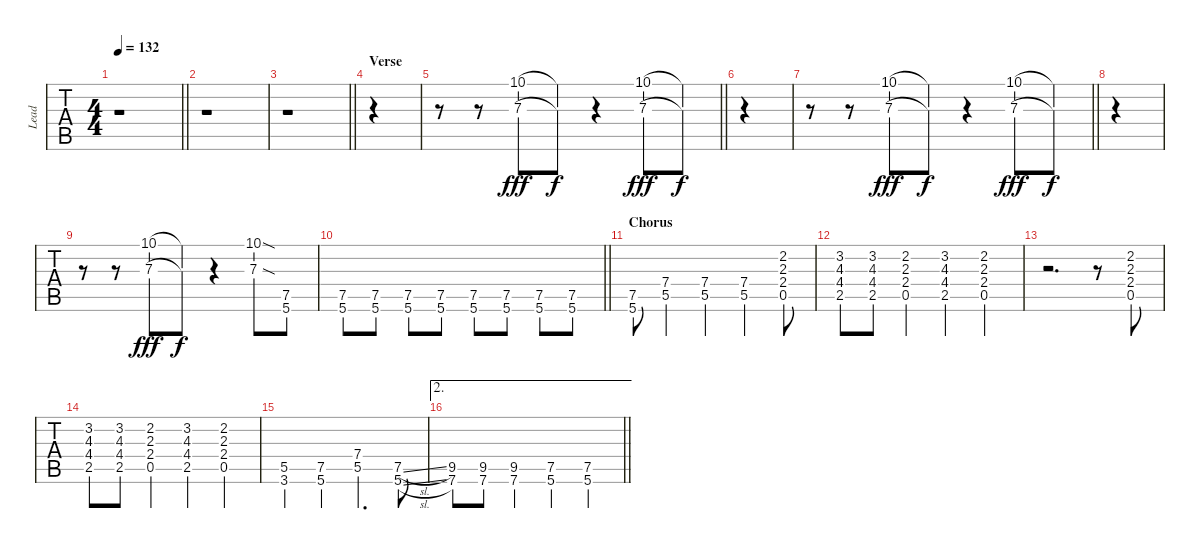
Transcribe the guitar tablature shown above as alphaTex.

\track ("Lead" "Lead") {instrument distortionguitar}
\staff {tabs}
\tuning (E4 B3 G3 D3 A2 E2) {hide}
\ts (4 4)
\tempo 132
\clef g2
\barLineRight lightlight
\ks d
r.1{dy f} |
r.1 |
\barLineRight lightlight
r.1 |
\section ("" "Verse")
|
\barLineRight lightlight
r.8 r.8 (10.1 7.3).8{dy fff} (10.1{t} 7.3{t}).8{dy f} r.4 (10.1 7.3).8{dy fff} (10.1{t} 7.3{t}).8{dy f} |
|
\barLineRight lightlight
r.8 r.8 (10.1 7.3).8{dy fff} (10.1{t} 7.3{t}).8{dy f} r.4 (10.1 7.3).8{dy fff} (10.1{t} 7.3{t}).8{dy f} |
|
r.8 r.8 (10.1 7.3).8{dy fff} (10.1{t} 7.3{t}).8{dy f} r.4 (10.1{sod} 7.3{sod}).8 (7.5 5.6).8 |
\barLineRight lightlight
(7.5 5.6).8 (7.5 5.6).8 (7.5 5.6).8 (7.5 5.6).8 (7.5 5.6).8 (7.5 5.6).8 (7.5 5.6).8 (7.5 5.6).8 |
\section ("" "Chorus")
(7.5 5.6).8 (7.4 5.5).4 (7.4 5.5).4 (7.4 5.5).4 (2.2 2.3 2.4 0.5).8 |
(3.2 4.3 4.4 2.5).8 (3.2 4.3 4.4 2.5).8 (2.2 2.3 2.4 0.5).4 (3.2 4.3 4.4 2.5).4 (2.2 2.3 2.4 0.5).4 |
r.2{d} r.8 (2.2 2.3 2.4 0.5).8 |
(3.2 4.3 4.4 2.5).8 (3.2 4.3 4.4 2.5).8 (2.2 2.3 2.4 0.5).4 (3.2 4.3 4.4 2.5).4 (2.2 2.3 2.4 0.5).4 |
(5.5 3.6).4 (7.5 5.6).4 (7.4 5.5).4{d} (7.5{sl} 5.6{sl}).8 |
\ae 2
\barLineRight lightlight
(9.5 7.6).8 (9.5 7.6).8 (9.5 7.6).4 (7.5 5.6).4 (7.5 5.6).4
